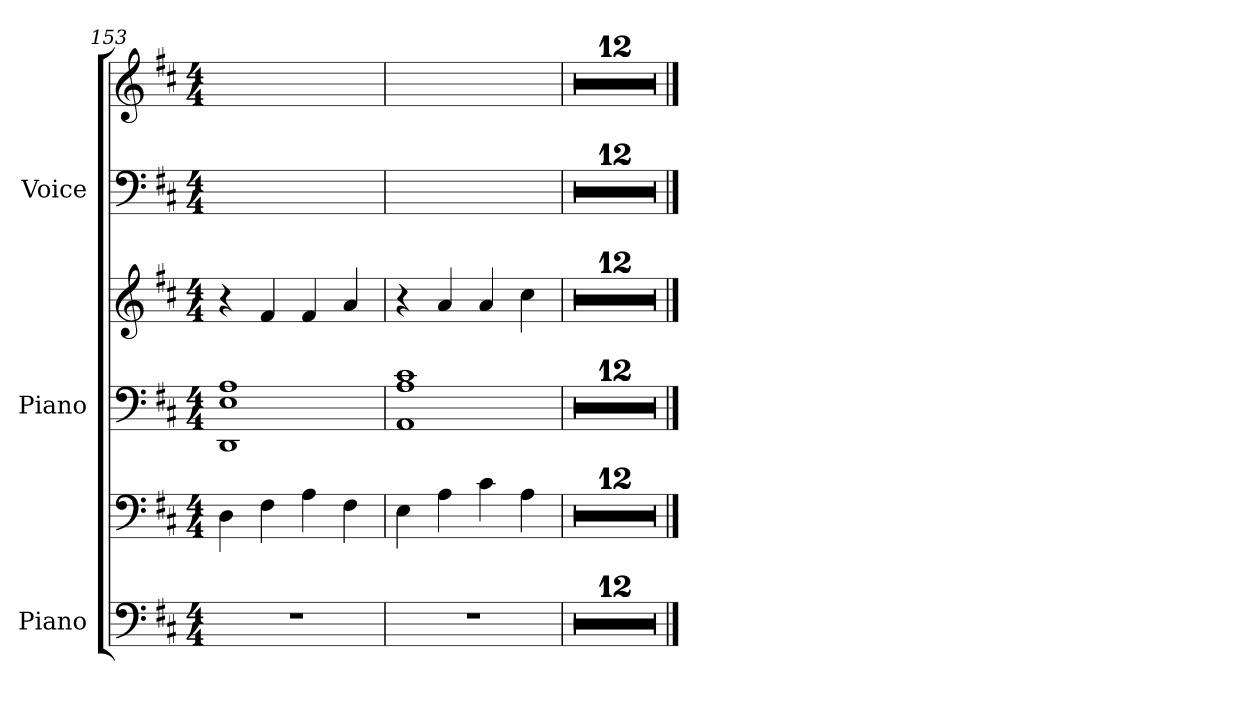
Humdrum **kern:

**kern	**kern	**kern	**kern	**kern	**kern
*part3	*part3	*part2	*part2	*part1	*part1
*staff6	*staff5	*staff4	*staff3	*staff2	*staff1
*I"Piano	*	*I"Piano	*	*I"Voice	*
*I'Pno.	*	*I'Pno.	*	*I'V.	*
*clefF4	*clefF4	*clefF4	*clefG2	*clefF4	*clefG2
*k[f#c#]	*k[f#c#]	*k[f#c#]	*k[f#c#]	*k[f#c#]	*k[f#c#]
*M4/4	*M4/4	*M4/4	*M4/4	*M4/4	*M4/4
*MM69	*MM69	*MM69	*MM69	*MM69	*MM69
=153	=153	=153	=153	=153	=153
1r	4D\	1DD 1E 1A	4r	1ryy	1ryy
.	4F#\	.	4f#/	.	.
.	4A\	.	4f#/	.	.
.	4F#\	.	4a/	.	.
!!LO:LB:g=z
=154	=154	=154	=154	=154	=154
1r	4E\	1AA 1A 1c#	4r	1ryy	1ryy
.	4A\	.	4a/	.	.
.	4c#\	.	4a/	.	.
.	4A\	.	4cc#\	.	.
=155	=155	=155	=155	=155	=155
1r	1r	1r	1r	1ryy	1ryy
=156	=156	=156	=156	=156	=156
1r	1r	1r	1r	1ryy	1ryy
=157	=157	=157	=157	=157	=157
1r	1r	1r	1r	1ryy	1ryy
=158	=158	=158	=158	=158	=158
1r	1r	1r	1r	1ryy	1ryy
=159	=159	=159	=159	=159	=159
1r	1r	1r	1r	1ryy	1ryy
=160	=160	=160	=160	=160	=160
1r	1r	1r	1r	1ryy	1ryy
=161	=161	=161	=161	=161	=161
1r	1r	1r	1r	1ryy	1ryy
=162	=162	=162	=162	=162	=162
1r	1r	1r	1r	1ryy	1ryy
=163	=163	=163	=163	=163	=163
1r	1r	1r	1r	1ryy	1ryy
=164	=164	=164	=164	=164	=164
1r	1r	1r	1r	1ryy	1ryy
=165	=165	=165	=165	=165	=165
1r	1r	1r	1r	1ryy	1ryy
=166	=166	=166	=166	=166	=166
1r	1r	1r	1r	1ryy	1ryy
==	==	==	==	==	==
*-	*-	*-	*-	*-	*-
